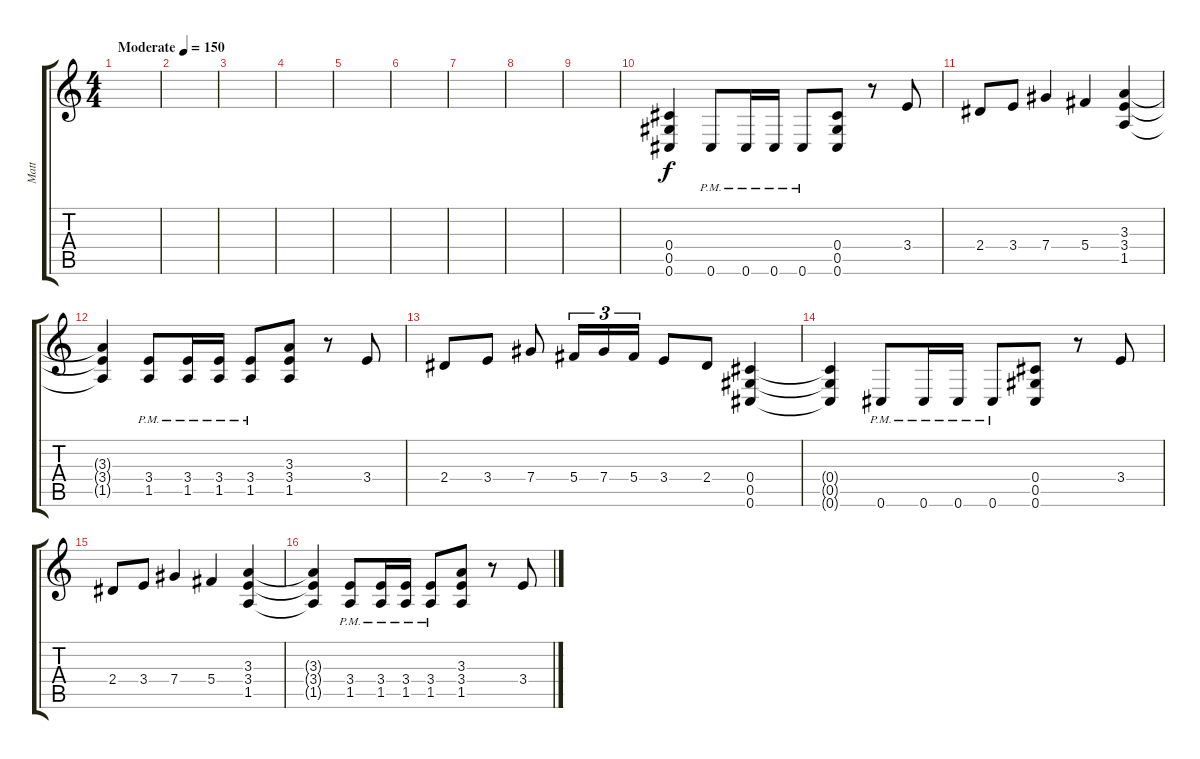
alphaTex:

\track ("Matt" "Matt") {instrument distortionguitar}
\staff {score tabs}
\tuning (Eb4 Bb3 Gb3 Db3 Ab2 Db2) {hide}
\ts (4 4)
\tempo (150 "Moderate")
\clef g2
\ks c
|
|
|
|
|
|
|
|
|
(0.4 0.5 0.6).4 0.6{pm}.8 0.6{pm}.16 0.6{pm}.16 0.6{pm}.8 (0.4 0.5 0.6).8 r.8 3.4.8 |
2.4.8 3.4.8 7.4.4 5.4.4 (3.3 3.4 1.5).4 |
(3.3{t} 3.4{t} 1.5{t}).4 (3.4{pm} 1.5{pm}).8 (3.4{pm} 1.5{pm}).16 (3.4{pm} 1.5{pm}).16 (3.4{pm} 1.5{pm}).8 (3.3 3.4 1.5).8 r.8 3.4.8 |
2.4.8 3.4.8 7.4.8 5.4.16{tu (3 2)} 7.4.16{tu (3 2)} 5.4.16{tu (3 2)} 3.4.8 2.4.8 (0.4 0.5 0.6).4 |
(0.4{t} 0.5{t} 0.6{t}).4 0.6{pm}.8 0.6{pm}.16 0.6{pm}.16 0.6{pm}.8 (0.4 0.5 0.6).8 r.8 3.4.8 |
2.4.8 3.4.8 7.4.4 5.4.4 (3.3 3.4 1.5).4 |
(3.3{t} 3.4{t} 1.5{t}).4 (3.4{pm} 1.5{pm}).8 (3.4{pm} 1.5{pm}).16 (3.4{pm} 1.5{pm}).16 (3.4{pm} 1.5{pm}).8 (3.3 3.4 1.5).8 r.8 3.4.8
